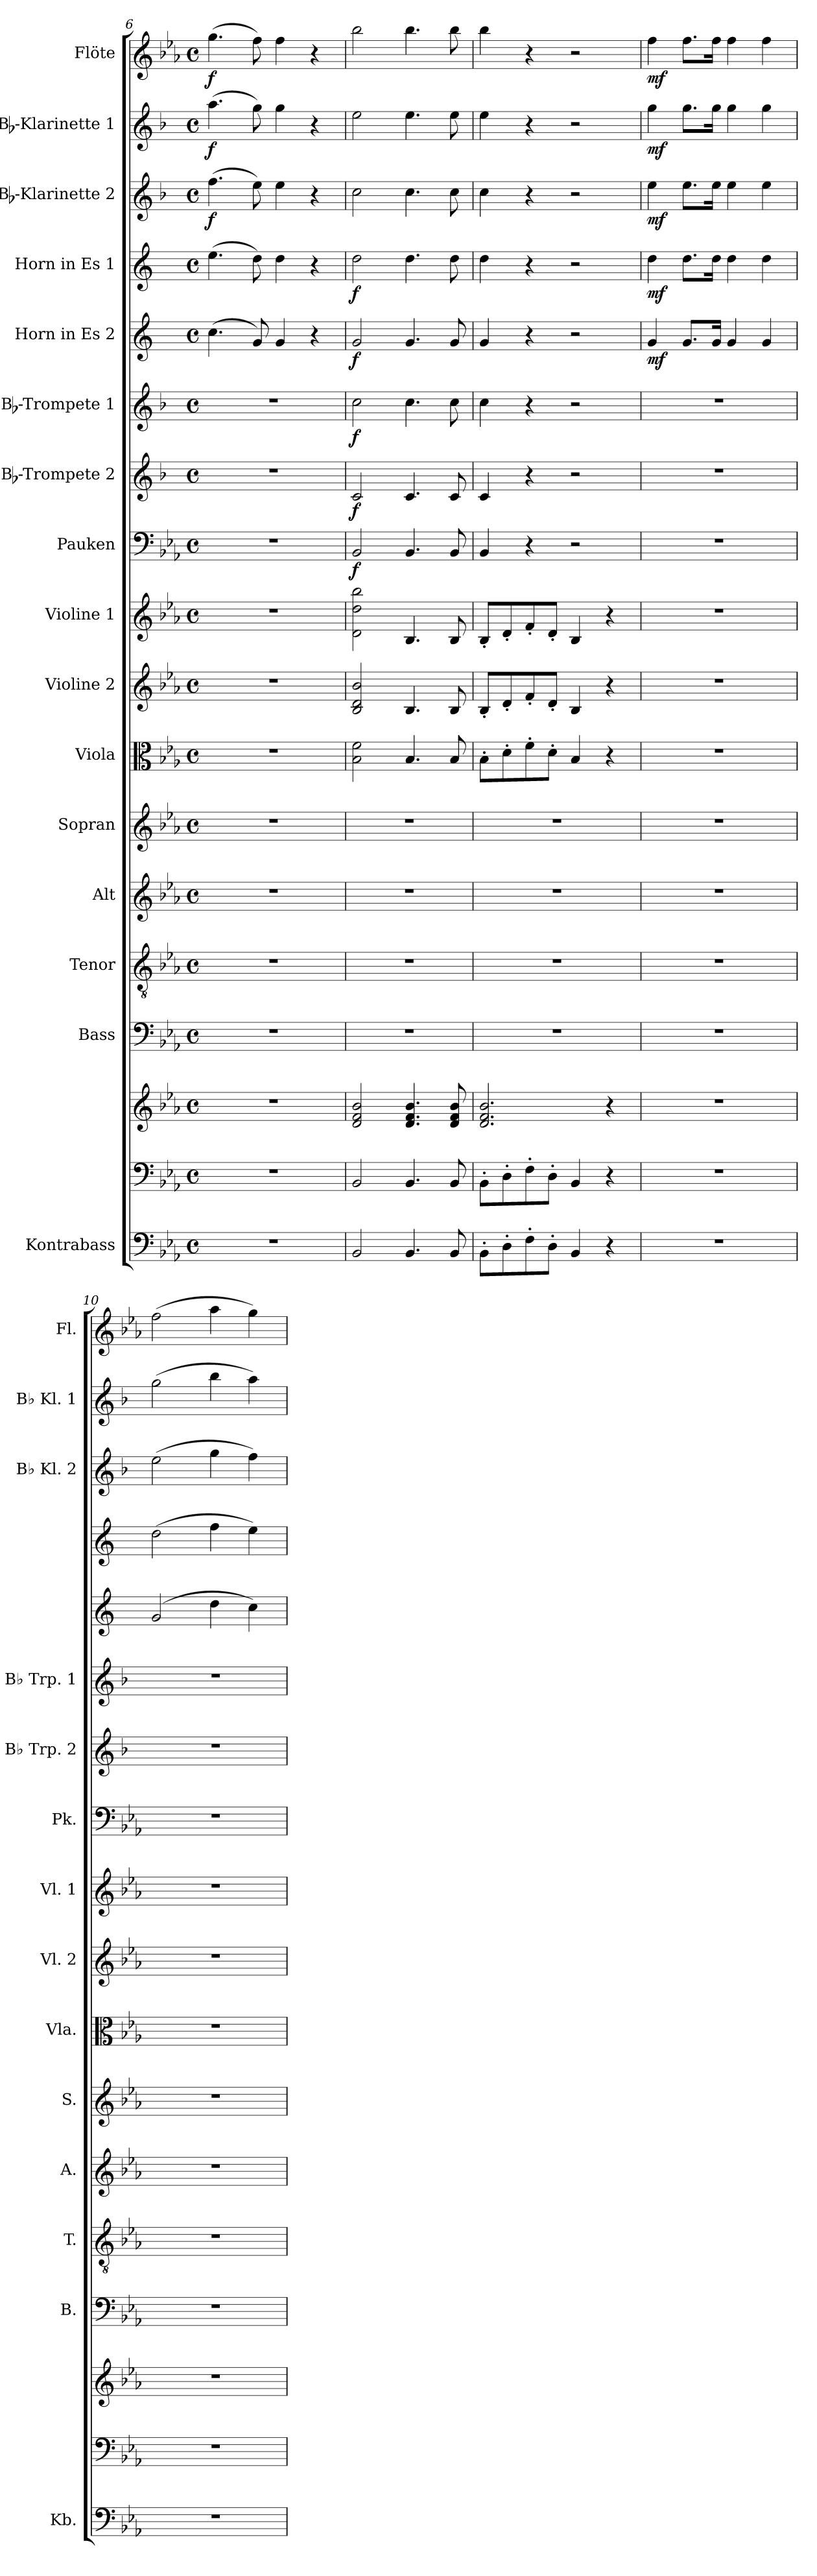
**kern	**kern	**kern	**kern	**kern	**kern	**kern	**kern	**kern	**kern	**kern	**dynam	**kern	**dynam	**kern	**dynam	**kern	**dynam	**kern	**dynam	**kern	**dynam	**kern	**dynam	**kern	**dynam
*part17	*part16	*part16	*part15	*part14	*part13	*part12	*part11	*part10	*part9	*part8	*part8	*part7	*part7	*part6	*part6	*part5	*part5	*part4	*part4	*part3	*part3	*part2	*part2	*part1	*part1
*staff18	*staff17	*staff16	*staff15	*staff14	*staff13	*staff12	*staff11	*staff10	*staff9	*staff8	*staff8	*staff7	*staff7	*staff6	*staff6	*staff5	*staff5	*staff4	*staff4	*staff3	*staff3	*staff2	*staff2	*staff1	*staff1
*I"Kontrabass	*	*	*I"Bass	*I"Tenor	*I"Alt	*I"Sopran	*I"Viola	*I"Violine 2	*I"Violine 1	*I"Pauken	*	*I"Bb-Trompete 2	*	*I"Bb-Trompete 1	*	*I"Horn in Es 2	*	*I"Horn in Es 1	*	*I"Bb-Klarinette 2	*	*I"Bb-Klarinette 1	*	*I"Flöte	*
*I'Kb.	*	*	*I'B.	*I'T.	*I'A.	*I'S.	*I'Vla.	*I'Vl. 2	*I'Vl. 1	*I'Pk.	*	*I'Bb Trp. 2	*	*I'Bb Trp. 1	*	*	*	*	*	*I'Bb Kl. 2	*	*I'Bb Kl. 1	*	*I'Fl.	*
*clefF4	*clefF4	*clefG2	*clefF4	*clefGv2	*clefG2	*clefG2	*clefC3	*clefG2	*clefG2	*clefF4	*	*clefG2	*	*clefG2	*	*clefG2	*	*clefG2	*	*clefG2	*	*clefG2	*	*clefG2	*
*ITrd7c12	*	*	*	*	*	*	*	*	*	*	*	*ITrd1c2	*	*ITrd1c2	*	*ITrd4c7	*	*ITrd4c7	*	*ITrd1c2	*	*ITrd1c2	*	*	*
*k[b-e-a-]	*k[b-e-a-]	*k[b-e-a-]	*k[b-e-a-]	*k[b-e-a-]	*k[b-e-a-]	*k[b-e-a-]	*k[b-e-a-]	*k[b-e-a-]	*k[b-e-a-]	*k[b-e-a-]	*	*k[b-e-a-]	*	*k[b-e-a-]	*	*k[b-]	*	*k[b-]	*	*k[b-e-a-]	*	*k[b-e-a-]	*	*k[b-e-a-]	*
*E-:	*E-:	*E-:	*E-:	*E-:	*E-:	*E-:	*E-:	*E-:	*E-:	*E-:	*	*E-:	*	*E-:	*	*F:	*	*F:	*	*E-:	*	*E-:	*	*E-:	*
*M4/4	*M4/4	*M4/4	*M4/4	*M4/4	*M4/4	*M4/4	*M4/4	*M4/4	*M4/4	*M4/4	*	*M4/4	*	*M4/4	*	*M4/4	*	*M4/4	*	*M4/4	*	*M4/4	*	*M4/4	*
*met(c)	*met(c)	*met(c)	*met(c)	*met(c)	*met(c)	*met(c)	*met(c)	*met(c)	*met(c)	*met(c)	*	*met(c)	*	*met(c)	*	*met(c)	*	*met(c)	*	*met(c)	*	*met(c)	*	*met(c)	*
=6	=6	=6	=6	=6	=6	=6	=6	=6	=6	=6	=6	=6	=6	=6	=6	=6	=6	=6	=6	=6	=6	=6	=6	=6	=6
!	!	!	!	!	!	!	!	!	!	!	!	!	!	!	!	!	!	!	!	!	!LO:DY:b	!	!LO:DY:b	!	!LO:DY:b
1r	1r	1r	1r	1r	1r	1r	1r	1r	1r	1r	.	1r	.	1r	.	(>4.f\	.	(>4.a\	.	(>4.ee-\	f	(>4.gg\	f	(>4.gg\	f
.	.	.	.	.	.	.	.	.	.	.	.	.	.	.	.	8c/)	.	8g\)	.	8dd\)	.	8ff\)	.	8ff\)	.
.	.	.	.	.	.	.	.	.	.	.	.	.	.	.	.	4c/	.	4g\	.	4dd\	.	4ff\	.	4ff\	.
.	.	.	.	.	.	.	.	.	.	.	.	.	.	.	.	4r	.	4r	.	4r	.	4r	.	4r	.
=7	=7	=7	=7	=7	=7	=7	=7	=7	=7	=7	=7	=7	=7	=7	=7	=7	=7	=7	=7	=7	=7	=7	=7	=7	=7
!	!	!	!	!	!	!	!	!	!	!	!LO:DY:b	!	!LO:DY:b	!	!LO:DY:b	!	!LO:DY:b	!	!LO:DY:b	!	!	!	!	!	!
2BBB-/	2BB-/	2d/ 2f/ 2b-/	1r	1r	1r	1r	2B-\ 2f\	2B-/ 2d/ 2b-/	2d\ 2dd\ 2bb-\	2BB-/	f	2B-/	f	2b-\	f	2c/	f	2g\	f	2b-\	.	2dd\	.	2bb-\	.
4.BBB-/	4.BB-/	4.d/ 4.f/ 4.b-/	.	.	.	.	4.B-/	4.B-/	4.B-/	4.BB-/	.	4.B-/	.	4.b-\	.	4.c/	.	4.g\	.	4.b-\	.	4.dd\	.	4.bb-\	.
8BBB-/	8BB-/	8d/ 8f/ 8b-/	.	.	.	.	8B-/	8B-/	8B-/	8BB-/	.	8B-/	.	8b-\	.	8c/	.	8g\	.	8b-\	.	8dd\	.	8bb-\	.
=8	=8	=8	=8	=8	=8	=8	=8	=8	=8	=8	=8	=8	=8	=8	=8	=8	=8	=8	=8	=8	=8	=8	=8	=8	=8
8BBB-'>\L	8BB-'>\L	2.d/ 2.f/ 2.b-/	1r	1r	1r	1r	8B-'>\L	8B-'</L	8B-'</L	4BB-/	.	4B-/	.	4b-\	.	4c/	.	4g\	.	4b-\	.	4dd\	.	4bb-\	.
8DD'>\	8D'>\	.	.	.	.	.	8d'>\	8d'</	8d'</	.	.	.	.	.	.	.	.	.	.	.	.	.	.	.	.
8FF'>\	8F'>\	.	.	.	.	.	8f'>\	8f'</	8f'</	4r	.	4r	.	4r	.	4r	.	4r	.	4r	.	4r	.	4r	.
8DD'>\J	8D'>\J	.	.	.	.	.	8d'>\J	8d'</J	8d'</J	.	.	.	.	.	.	.	.	.	.	.	.	.	.	.	.
4BBB-/	4BB-/	.	.	.	.	.	4B-/	4B-/	4B-/	2r	.	2r	.	2r	.	2r	.	2r	.	2r	.	2r	.	2r	.
4r	4r	4r	.	.	.	.	4r	4r	4r	.	.	.	.	.	.	.	.	.	.	.	.	.	.	.	.
=9	=9	=9	=9	=9	=9	=9	=9	=9	=9	=9	=9	=9	=9	=9	=9	=9	=9	=9	=9	=9	=9	=9	=9	=9	=9
!	!	!	!	!	!	!	!	!	!	!	!	!	!	!	!	!	!LO:DY:b	!	!LO:DY:b	!	!LO:DY:b	!	!LO:DY:b	!	!LO:DY:b
1r	1r	1r	1r	1r	1r	1r	1r	1r	1r	1r	.	1r	.	1r	.	4c/	mf	4g\	mf	4dd\	mf	4ff\	mf	4ff\	mf
.	.	.	.	.	.	.	.	.	.	.	.	.	.	.	.	8.c/L	.	8.g\L	.	8.dd\L	.	8.ff\L	.	8.ff\L	.
.	.	.	.	.	.	.	.	.	.	.	.	.	.	.	.	16c/Jk	.	16g\Jk	.	16dd\Jk	.	16ff\Jk	.	16ff\Jk	.
.	.	.	.	.	.	.	.	.	.	.	.	.	.	.	.	4c/	.	4g\	.	4dd\	.	4ff\	.	4ff\	.
.	.	.	.	.	.	.	.	.	.	.	.	.	.	.	.	4c/	.	4g\	.	4dd\	.	4ff\	.	4ff\	.
=10	=10	=10	=10	=10	=10	=10	=10	=10	=10	=10	=10	=10	=10	=10	=10	=10	=10	=10	=10	=10	=10	=10	=10	=10	=10
1r	1r	1r	1r	1r	1r	1r	1r	1r	1r	1r	.	1r	.	1r	.	(2c/	.	(>2g\	.	(>2dd\	.	(>2ff\	.	(>2ff\	.
.	.	.	.	.	.	.	.	.	.	.	.	.	.	.	.	4g\	.	4b-\	.	4ff\	.	4aa-\	.	4aa-\	.
.	.	.	.	.	.	.	.	.	.	.	.	.	.	.	.	4f\)	.	4a\)	.	4ee-\)	.	4gg\)	.	4gg\)	.
=	=	=	=	=	=	=	=	=	=	=	=	=	=	=	=	=	=	=	=	=	=	=	=	=	=
*-	*-	*-	*-	*-	*-	*-	*-	*-	*-	*-	*-	*-	*-	*-	*-	*-	*-	*-	*-	*-	*-	*-	*-	*-	*-
